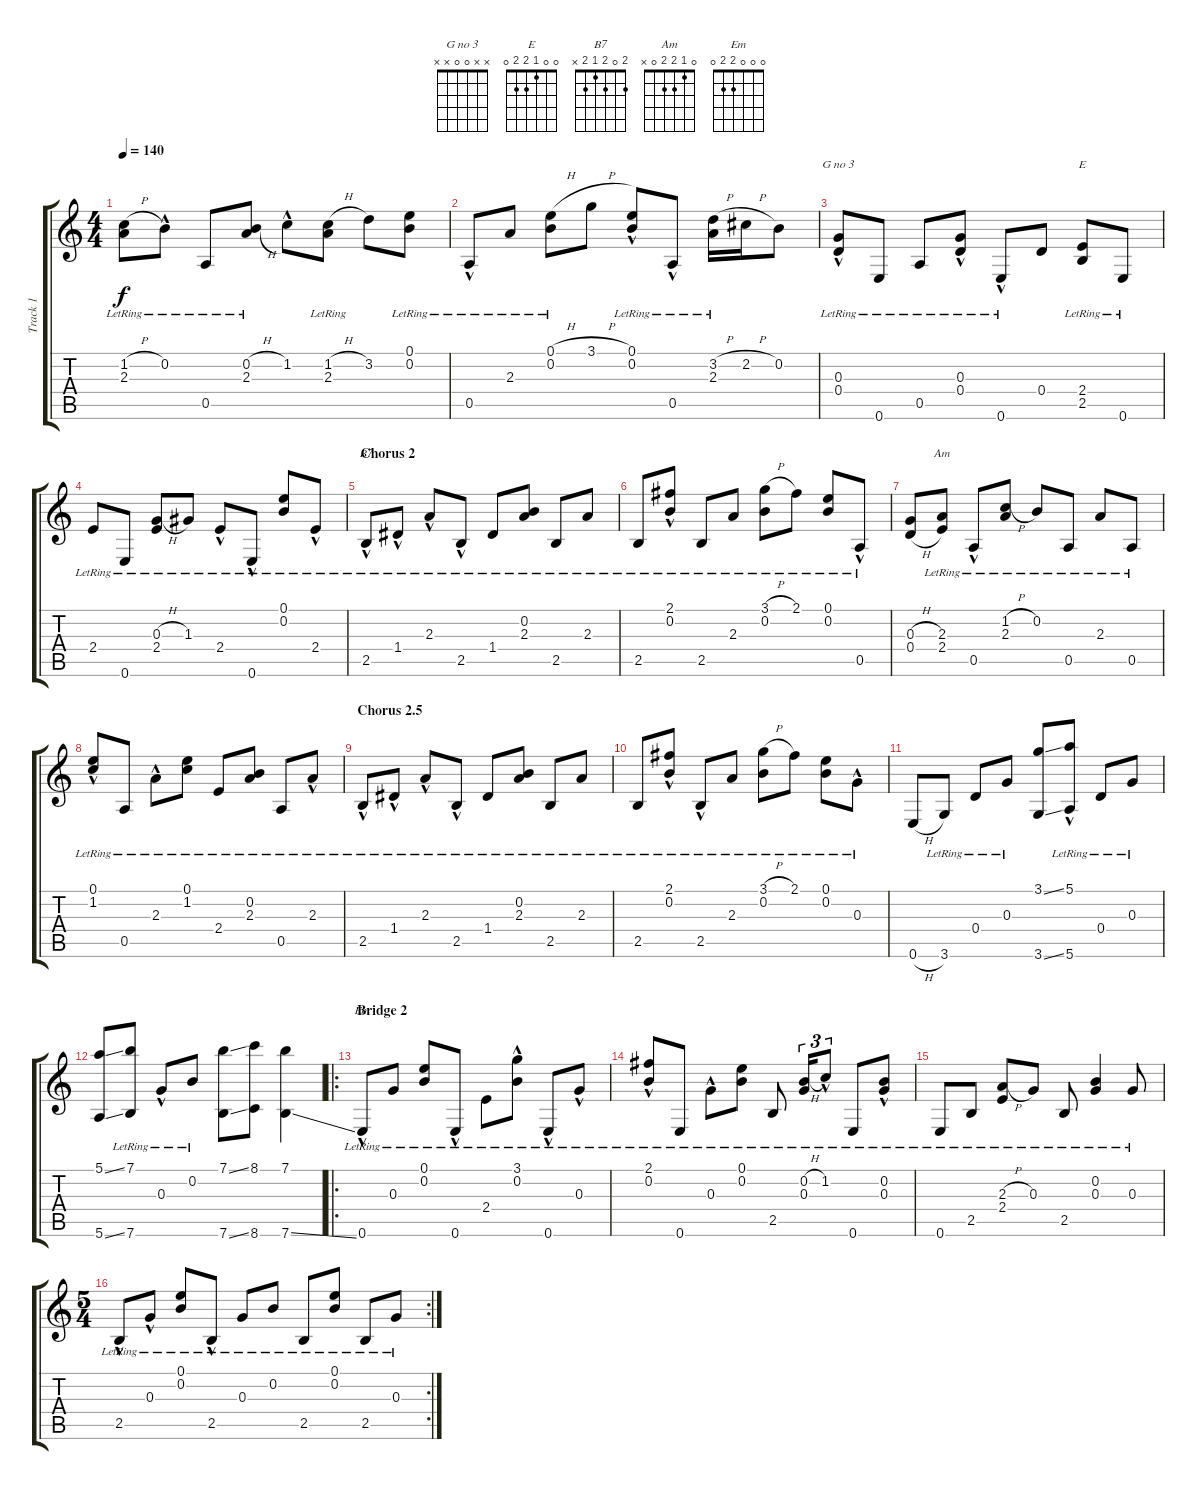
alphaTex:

\track ("Track 1" "Track 1") {instrument acousticguitarsteel}
\staff {score tabs}
\tuning (E4 B3 G3 D3 A2 E2) {hide}
\chord ("G no 3" x x 0 0 x x)
\chord ("E" 0 0 1 2 2 0)
\chord ("B7" 2 0 2 1 2 x)
\chord ("Am" 0 1 2 2 0 x)
\chord ("Em" 0 0 0 2 2 0)
\ts (4 4)
\tempo 140
\clef g2
\ks c
(1.2{h} 2.3{lr}).8{dy f} 0.2{hac lr}.8 0.5{lr}.8 (0.2{h} 2.3{lr}).8 1.2{hac}.8 (1.2{h} 2.3{lr}).8 3.2.8 (0.1{lr} 0.2{lr}).8 |
0.5{hac lr}.8 2.3{lr}.8 (0.1{h} 0.2{lr}).8 3.1{h}.8 (0.1{hac lr} 0.2{hac lr}).8 0.5{hac lr}.8 (3.2{h} 2.3{lr}).16 2.2{h}.16 0.2.8 |
(0.3{hac lr} 0.4{lr}).8{ch "G no 3"} 0.6{lr}.8 0.5{lr}.8 (0.3{hac lr} 0.4{lr}).8 0.6{hac lr}.8 0.4.8 (2.4{lr} 2.5{lr}).8{ch "E"} 0.6{lr}.8 |
2.4{lr}.8 0.6{lr}.8 (0.3{h} 2.4{lr}).8 1.3{lr}.8 2.4{hac lr}.8 0.6{hac lr}.8 (0.1{lr} 0.2{lr}).8 2.4{hac lr}.8 |
\section ("" "Chorus 2")
2.5{hac lr}.8{ch "B7"} 1.4{hac lr}.8 2.3{hac lr}.8 2.5{hac lr}.8 1.4{lr}.8 (0.2{lr} 2.3{lr}).8 2.5{lr}.8 2.3{lr}.8 |
2.5{lr}.8 (2.1{hac lr} 0.2{lr}).8 2.5{lr}.8 2.3{lr}.8 (3.1{h} 0.2{lr}).8 2.1{lr}.8 (0.1{lr} 0.2{lr}).8 0.5{hac lr}.8 |
(0.3{h} 0.4{h}).8 (2.3{lr} 2.4{lr}).8{ch "Am"} 0.5{hac lr}.8 (1.2{h} 2.3{lr}).8 0.2{lr}.8 0.5{lr}.8 2.3{lr}.8 0.5{lr}.8 |
(0.1{lr} 1.2{hac lr}).8 0.5{lr}.8 2.3{hac lr}.8 (0.1{lr} 1.2{lr}).8 2.4{lr}.8 (0.2{lr} 2.3{lr}).8 0.5{lr}.8 2.3{hac lr}.8 |
\section ("" "Chorus 2.5")
2.5{hac lr}.8 1.4{hac lr}.8 2.3{hac lr}.8 2.5{hac lr}.8 1.4{lr}.8 (0.2{lr} 2.3{lr}).8 2.5{lr}.8 2.3{lr}.8 |
2.5{lr}.8 (2.1{hac lr} 0.2{lr}).8 2.5{hac lr}.8 2.3{lr}.8 (3.1{h} 0.2{lr}).8 2.1{lr}.8 (0.1{lr} 0.2{lr}).8 0.3{hac lr}.8 |
0.6{h}.8 3.6{lr}.8 0.4{lr}.8 0.3{lr}.8 (3.1{ss} 3.6{ss}).8 (5.1{hac lr} 5.6{lr}).8 0.4{lr}.8 0.3{lr}.8 |
(5.1{ss} 5.6{ss}).8 (7.1{lr} 7.6{lr}).8 0.3{hac lr}.8 0.2{lr}.8 (7.1{ss} 7.6{ss}).8 (8.1 8.6).8 (7.1 7.6{ss}).4 |
\ro
\section ("" "Bridge 2")
0.6{hac lr}.8{ch "Em"} 0.3{lr}.8 (0.1{lr} 0.2{lr}).8 0.6{hac lr}.8 2.4{lr}.8 (3.1{hac lr} 0.2{lr}).8 0.6{hac lr}.8 0.3{hac lr}.8 |
(2.1{hac lr} 0.2{lr}).8 0.6{lr}.8 0.3{hac lr}.8 (0.1{lr} 0.2{lr}).8 2.5{lr}.8 (0.2{h} 0.3{lr}).16{tu (3 2)} 1.2{hac lr}.8{tu (3 2)} 0.6{lr}.8 (0.2{hac lr} 0.3{lr}).8 |
0.6{lr}.8 2.5{lr}.8 (2.3{h} 2.4{lr}).8 0.3{lr}.8 2.5{lr}.8 (0.2{lr} 0.3{lr}).4 0.3{lr}.8 |
\rc 2
\ts (5 4)
2.5{hac lr}.8 0.3{hac lr}.8 (0.1{lr} 0.2{lr}).8 2.5{hac lr}.8 0.3{lr}.8 0.2{lr}.8 2.5{lr}.8 (0.1{lr} 0.2{lr}).8 2.5{lr}.8 0.3{lr}.8
